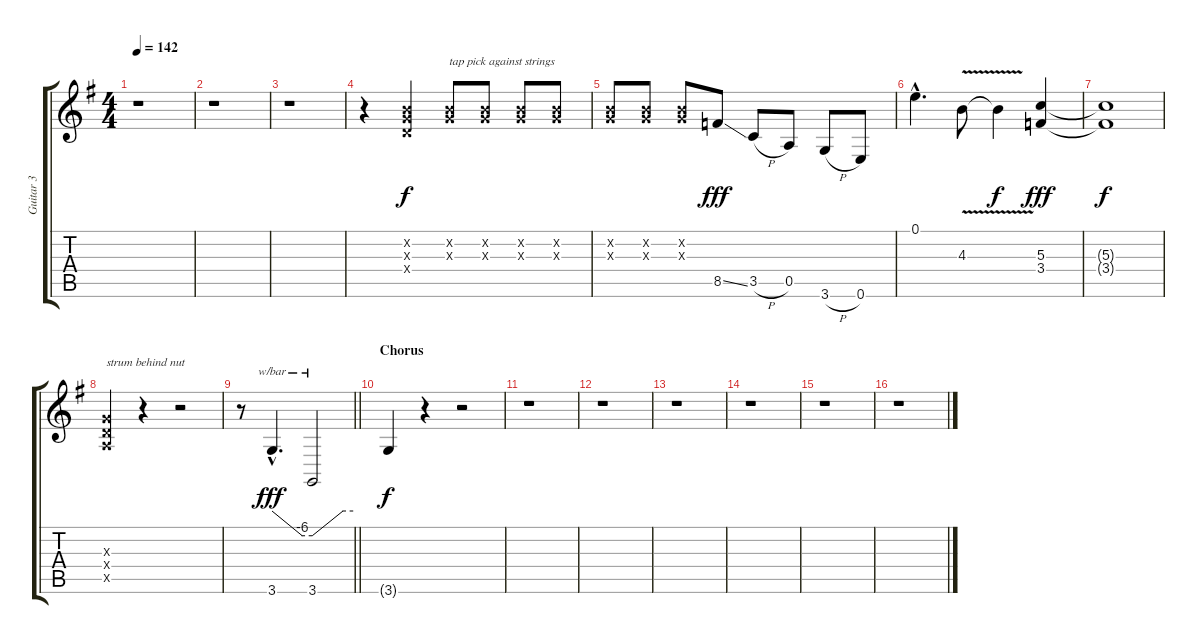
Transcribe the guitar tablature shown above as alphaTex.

\track ("Guitar 3" "Guitar 3") {instrument distortionguitar}
\staff {score tabs}
\tuning (E4 B3 G3 D3 A2 E2) {hide}
\ts (4 4)
\tempo 142
\clef g2
\ks g
r.1{dy f} |
r.1 |
r.1 |
r.4 (0.2{x} 0.3{x} 0.4{x}).4 (0.2{x} 0.3{x}).8{txt "tap pick against strings"} (0.2{x} 0.3{x}).8 (0.2{x} 0.3{x}).8 (0.2{x} 0.3{x}).8 |
(0.2{x} 0.3{x}).8 (0.2{x} 0.3{x}).8 (0.2{x} 0.3{x}).8 8.5{ss}.8{dy fff} 3.5{h}.8 0.5.8 3.6{h}.8 0.6.8 |
0.1{hac}.4{d} 4.3{v}.8 4.3{t}.4{dy f} (5.3 3.4).4{dy fff} |
(5.3{t} 3.4{t}).1{dy f} |
(0.3{x} 0.4{x} 0.5{x}).4{txt "strum behind nut"} r.4 r.2 |
\barLineRight lightlight
r.8 3.6{hac}.4{d tbe (custom default 0 0 45 -24 60 -24) dy fff} 3.6.2{tbe (custom default 0 -24 45 0 60 0)} |
\section ("" "Chorus")
3.6{t}.4{dy f} r.4 r.2 |
r.1 |
r.1 |
r.1 |
r.1 |
r.1 |
r.1
